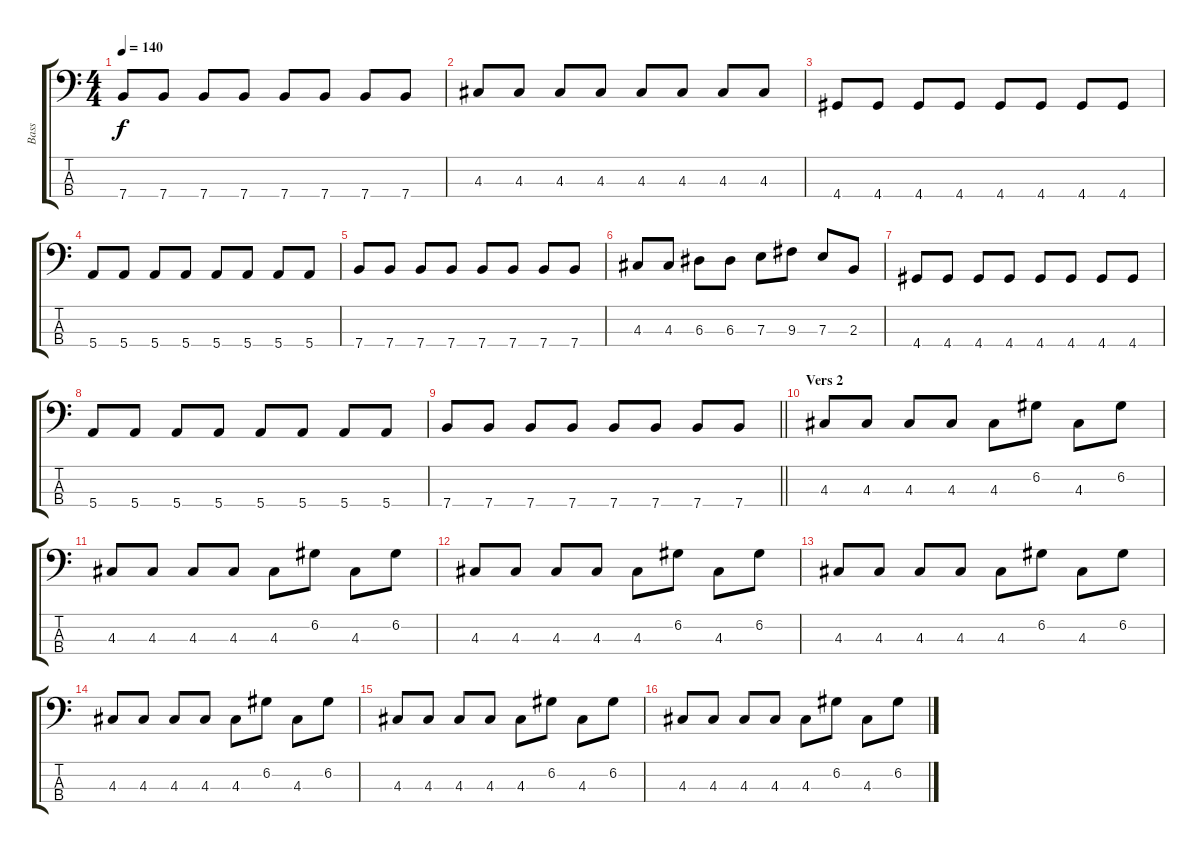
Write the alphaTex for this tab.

\track ("Bass" "Bass") {instrument electricbassfinger}
\staff {score tabs}
\tuning (G2 D2 A1 E1) {hide}
\ts (4 4)
\tempo 140
\clef f4
\ks c
7.4.8{dy f} 7.4.8 7.4.8 7.4.8 7.4.8 7.4.8 7.4.8 7.4.8 |
4.3.8 4.3.8 4.3.8 4.3.8 4.3.8 4.3.8 4.3.8 4.3.8 |
4.4.8 4.4.8 4.4.8 4.4.8 4.4.8 4.4.8 4.4.8 4.4.8 |
5.4.8 5.4.8 5.4.8 5.4.8 5.4.8 5.4.8 5.4.8 5.4.8 |
7.4.8 7.4.8 7.4.8 7.4.8 7.4.8 7.4.8 7.4.8 7.4.8 |
4.3.8 4.3.8 6.3.8 6.3.8 7.3.8 9.3.8 7.3.8 2.3.8 |
4.4.8 4.4.8 4.4.8 4.4.8 4.4.8 4.4.8 4.4.8 4.4.8 |
5.4.8 5.4.8 5.4.8 5.4.8 5.4.8 5.4.8 5.4.8 5.4.8 |
\barLineRight lightlight
7.4.8 7.4.8 7.4.8 7.4.8 7.4.8 7.4.8 7.4.8 7.4.8 |
\section ("" "Vers 2")
4.3.8 4.3.8 4.3.8 4.3.8 4.3.8 6.2.8 4.3.8 6.2.8 |
4.3.8 4.3.8 4.3.8 4.3.8 4.3.8 6.2.8 4.3.8 6.2.8 |
4.3.8 4.3.8 4.3.8 4.3.8 4.3.8 6.2.8 4.3.8 6.2.8 |
4.3.8 4.3.8 4.3.8 4.3.8 4.3.8 6.2.8 4.3.8 6.2.8 |
4.3.8 4.3.8 4.3.8 4.3.8 4.3.8 6.2.8 4.3.8 6.2.8 |
4.3.8 4.3.8 4.3.8 4.3.8 4.3.8 6.2.8 4.3.8 6.2.8 |
4.3.8 4.3.8 4.3.8 4.3.8 4.3.8 6.2.8 4.3.8 6.2.8
